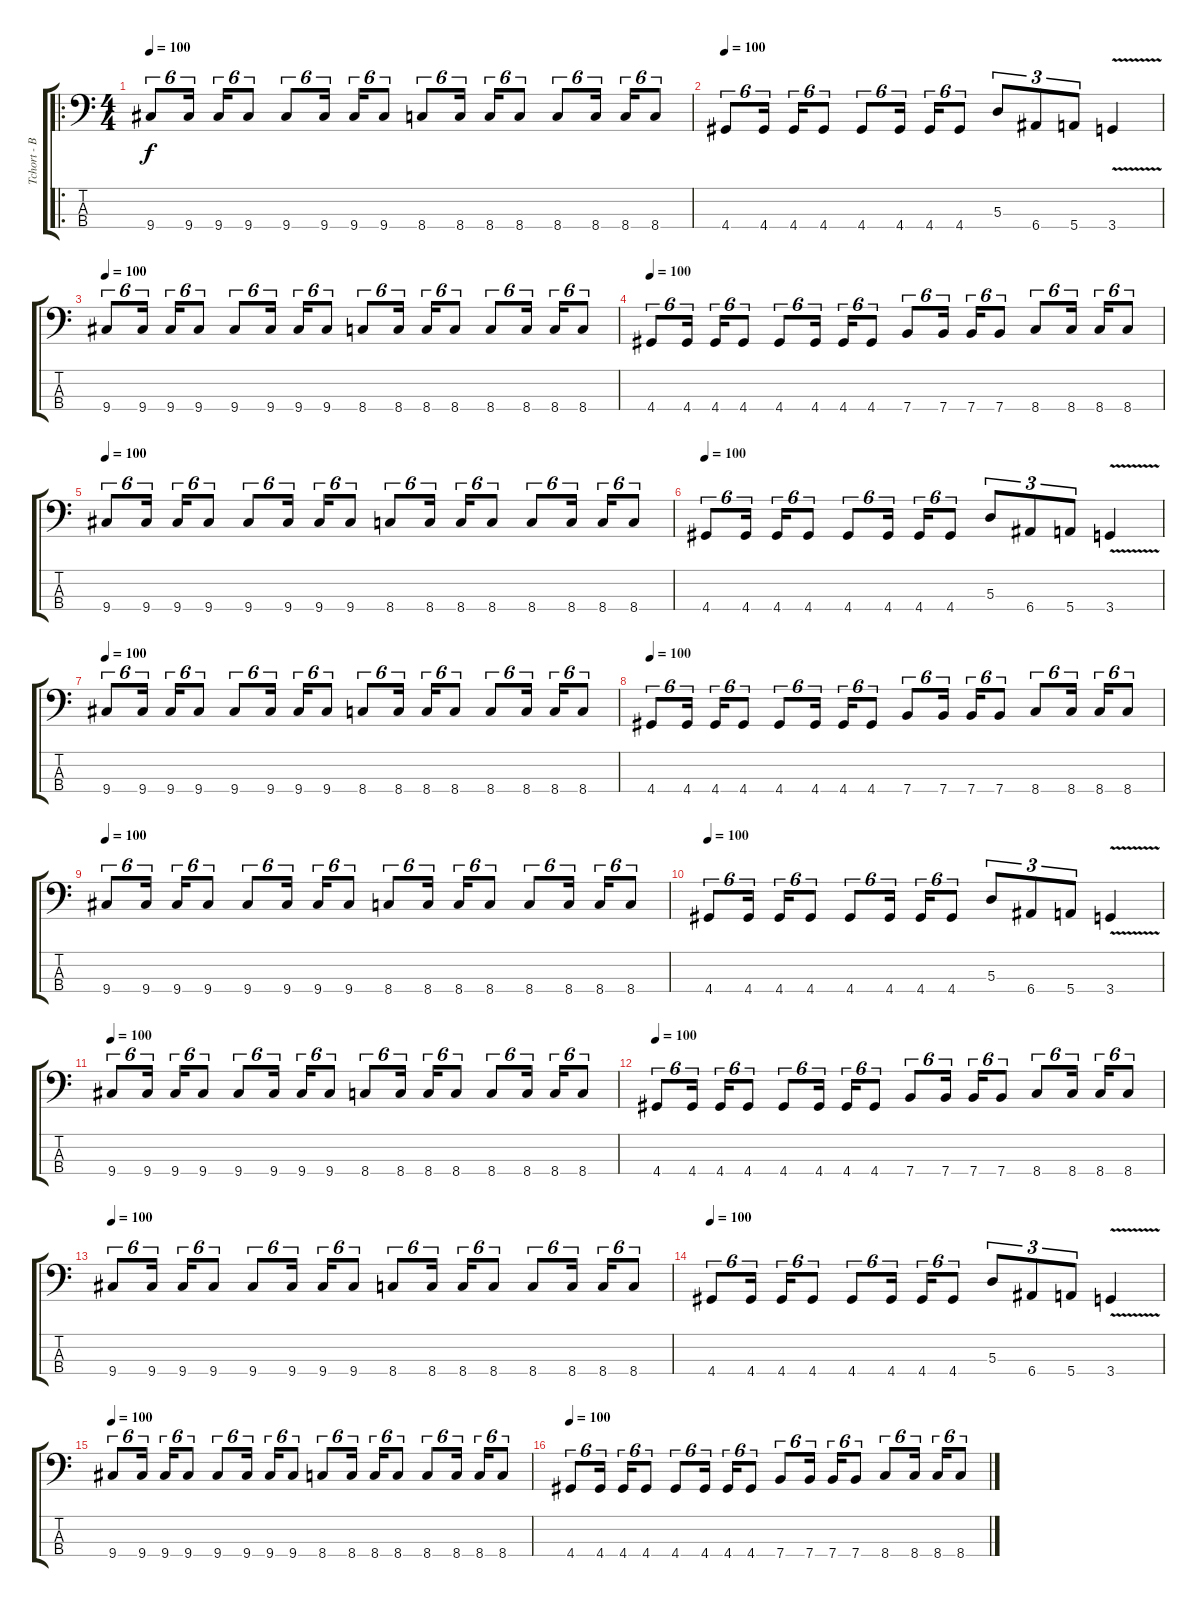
\track ("Tchort - Bass" "Tchort - B") {instrument electricbassfinger}
\staff {score tabs}
\tuning (G2 D2 A1 E1) {hide}
\ro
\ts (4 4)
\tempo 100
\clef f4
\ks c
9.4.8{tu (6 4) dy f instrument electricbassfinger} 9.4.16{tu (6 4)} 9.4.16{tu (6 4)} 9.4.8{tu (6 4)} 9.4.8{tu (6 4)} 9.4.16{tu (6 4)} 9.4.16{tu (6 4)} 9.4.8{tu (6 4)} 8.4.8{tu (6 4)} 8.4.16{tu (6 4)} 8.4.16{tu (6 4)} 8.4.8{tu (6 4)} 8.4.8{tu (6 4)} 8.4.16{tu (6 4)} 8.4.16{tu (6 4)} 8.4.8{tu (6 4)} |
\tempo 100
4.4.8{tu (6 4)} 4.4.16{tu (6 4)} 4.4.16{tu (6 4)} 4.4.8{tu (6 4)} 4.4.8{tu (6 4)} 4.4.16{tu (6 4)} 4.4.16{tu (6 4)} 4.4.8{tu (6 4)} 5.3.8{tu (3 2)} 6.4.8{tu (3 2)} 5.4.8{tu (3 2)} 3.4{v}.4 |
\tempo 100
9.4.8{tu (6 4)} 9.4.16{tu (6 4)} 9.4.16{tu (6 4)} 9.4.8{tu (6 4)} 9.4.8{tu (6 4)} 9.4.16{tu (6 4)} 9.4.16{tu (6 4)} 9.4.8{tu (6 4)} 8.4.8{tu (6 4)} 8.4.16{tu (6 4)} 8.4.16{tu (6 4)} 8.4.8{tu (6 4)} 8.4.8{tu (6 4)} 8.4.16{tu (6 4)} 8.4.16{tu (6 4)} 8.4.8{tu (6 4)} |
\tempo 100
4.4.8{tu (6 4)} 4.4.16{tu (6 4)} 4.4.16{tu (6 4)} 4.4.8{tu (6 4)} 4.4.8{tu (6 4)} 4.4.16{tu (6 4)} 4.4.16{tu (6 4)} 4.4.8{tu (6 4)} 7.4.8{tu (6 4)} 7.4.16{tu (6 4)} 7.4.16{tu (6 4)} 7.4.8{tu (6 4)} 8.4.8{tu (6 4)} 8.4.16{tu (6 4)} 8.4.16{tu (6 4)} 8.4.8{tu (6 4)} |
\tempo 100
9.4.8{tu (6 4)} 9.4.16{tu (6 4)} 9.4.16{tu (6 4)} 9.4.8{tu (6 4)} 9.4.8{tu (6 4)} 9.4.16{tu (6 4)} 9.4.16{tu (6 4)} 9.4.8{tu (6 4)} 8.4.8{tu (6 4)} 8.4.16{tu (6 4)} 8.4.16{tu (6 4)} 8.4.8{tu (6 4)} 8.4.8{tu (6 4)} 8.4.16{tu (6 4)} 8.4.16{tu (6 4)} 8.4.8{tu (6 4)} |
\tempo 100
4.4.8{tu (6 4)} 4.4.16{tu (6 4)} 4.4.16{tu (6 4)} 4.4.8{tu (6 4)} 4.4.8{tu (6 4)} 4.4.16{tu (6 4)} 4.4.16{tu (6 4)} 4.4.8{tu (6 4)} 5.3.8{tu (3 2)} 6.4.8{tu (3 2)} 5.4.8{tu (3 2)} 3.4{v}.4 |
\tempo 100
9.4.8{tu (6 4)} 9.4.16{tu (6 4)} 9.4.16{tu (6 4)} 9.4.8{tu (6 4)} 9.4.8{tu (6 4)} 9.4.16{tu (6 4)} 9.4.16{tu (6 4)} 9.4.8{tu (6 4)} 8.4.8{tu (6 4)} 8.4.16{tu (6 4)} 8.4.16{tu (6 4)} 8.4.8{tu (6 4)} 8.4.8{tu (6 4)} 8.4.16{tu (6 4)} 8.4.16{tu (6 4)} 8.4.8{tu (6 4)} |
\tempo 100
4.4.8{tu (6 4)} 4.4.16{tu (6 4)} 4.4.16{tu (6 4)} 4.4.8{tu (6 4)} 4.4.8{tu (6 4)} 4.4.16{tu (6 4)} 4.4.16{tu (6 4)} 4.4.8{tu (6 4)} 7.4.8{tu (6 4)} 7.4.16{tu (6 4)} 7.4.16{tu (6 4)} 7.4.8{tu (6 4)} 8.4.8{tu (6 4)} 8.4.16{tu (6 4)} 8.4.16{tu (6 4)} 8.4.8{tu (6 4)} |
\tempo 100
9.4.8{tu (6 4)} 9.4.16{tu (6 4)} 9.4.16{tu (6 4)} 9.4.8{tu (6 4)} 9.4.8{tu (6 4)} 9.4.16{tu (6 4)} 9.4.16{tu (6 4)} 9.4.8{tu (6 4)} 8.4.8{tu (6 4)} 8.4.16{tu (6 4)} 8.4.16{tu (6 4)} 8.4.8{tu (6 4)} 8.4.8{tu (6 4)} 8.4.16{tu (6 4)} 8.4.16{tu (6 4)} 8.4.8{tu (6 4)} |
\tempo 100
4.4.8{tu (6 4)} 4.4.16{tu (6 4)} 4.4.16{tu (6 4)} 4.4.8{tu (6 4)} 4.4.8{tu (6 4)} 4.4.16{tu (6 4)} 4.4.16{tu (6 4)} 4.4.8{tu (6 4)} 5.3.8{tu (3 2)} 6.4.8{tu (3 2)} 5.4.8{tu (3 2)} 3.4{v}.4 |
\tempo 100
9.4.8{tu (6 4)} 9.4.16{tu (6 4)} 9.4.16{tu (6 4)} 9.4.8{tu (6 4)} 9.4.8{tu (6 4)} 9.4.16{tu (6 4)} 9.4.16{tu (6 4)} 9.4.8{tu (6 4)} 8.4.8{tu (6 4)} 8.4.16{tu (6 4)} 8.4.16{tu (6 4)} 8.4.8{tu (6 4)} 8.4.8{tu (6 4)} 8.4.16{tu (6 4)} 8.4.16{tu (6 4)} 8.4.8{tu (6 4)} |
\tempo 100
4.4.8{tu (6 4)} 4.4.16{tu (6 4)} 4.4.16{tu (6 4)} 4.4.8{tu (6 4)} 4.4.8{tu (6 4)} 4.4.16{tu (6 4)} 4.4.16{tu (6 4)} 4.4.8{tu (6 4)} 7.4.8{tu (6 4)} 7.4.16{tu (6 4)} 7.4.16{tu (6 4)} 7.4.8{tu (6 4)} 8.4.8{tu (6 4)} 8.4.16{tu (6 4)} 8.4.16{tu (6 4)} 8.4.8{tu (6 4)} |
\tempo 100
9.4.8{tu (6 4)} 9.4.16{tu (6 4)} 9.4.16{tu (6 4)} 9.4.8{tu (6 4)} 9.4.8{tu (6 4)} 9.4.16{tu (6 4)} 9.4.16{tu (6 4)} 9.4.8{tu (6 4)} 8.4.8{tu (6 4)} 8.4.16{tu (6 4)} 8.4.16{tu (6 4)} 8.4.8{tu (6 4)} 8.4.8{tu (6 4)} 8.4.16{tu (6 4)} 8.4.16{tu (6 4)} 8.4.8{tu (6 4)} |
\tempo 100
4.4.8{tu (6 4)} 4.4.16{tu (6 4)} 4.4.16{tu (6 4)} 4.4.8{tu (6 4)} 4.4.8{tu (6 4)} 4.4.16{tu (6 4)} 4.4.16{tu (6 4)} 4.4.8{tu (6 4)} 5.3.8{tu (3 2)} 6.4.8{tu (3 2)} 5.4.8{tu (3 2)} 3.4{v}.4 |
\tempo 100
9.4.8{tu (6 4)} 9.4.16{tu (6 4)} 9.4.16{tu (6 4)} 9.4.8{tu (6 4)} 9.4.8{tu (6 4)} 9.4.16{tu (6 4)} 9.4.16{tu (6 4)} 9.4.8{tu (6 4)} 8.4.8{tu (6 4)} 8.4.16{tu (6 4)} 8.4.16{tu (6 4)} 8.4.8{tu (6 4)} 8.4.8{tu (6 4)} 8.4.16{tu (6 4)} 8.4.16{tu (6 4)} 8.4.8{tu (6 4)} |
\tempo 100
4.4.8{tu (6 4)} 4.4.16{tu (6 4)} 4.4.16{tu (6 4)} 4.4.8{tu (6 4)} 4.4.8{tu (6 4)} 4.4.16{tu (6 4)} 4.4.16{tu (6 4)} 4.4.8{tu (6 4)} 7.4.8{tu (6 4)} 7.4.16{tu (6 4)} 7.4.16{tu (6 4)} 7.4.8{tu (6 4)} 8.4.8{tu (6 4)} 8.4.16{tu (6 4)} 8.4.16{tu (6 4)} 8.4.8{tu (6 4)}
